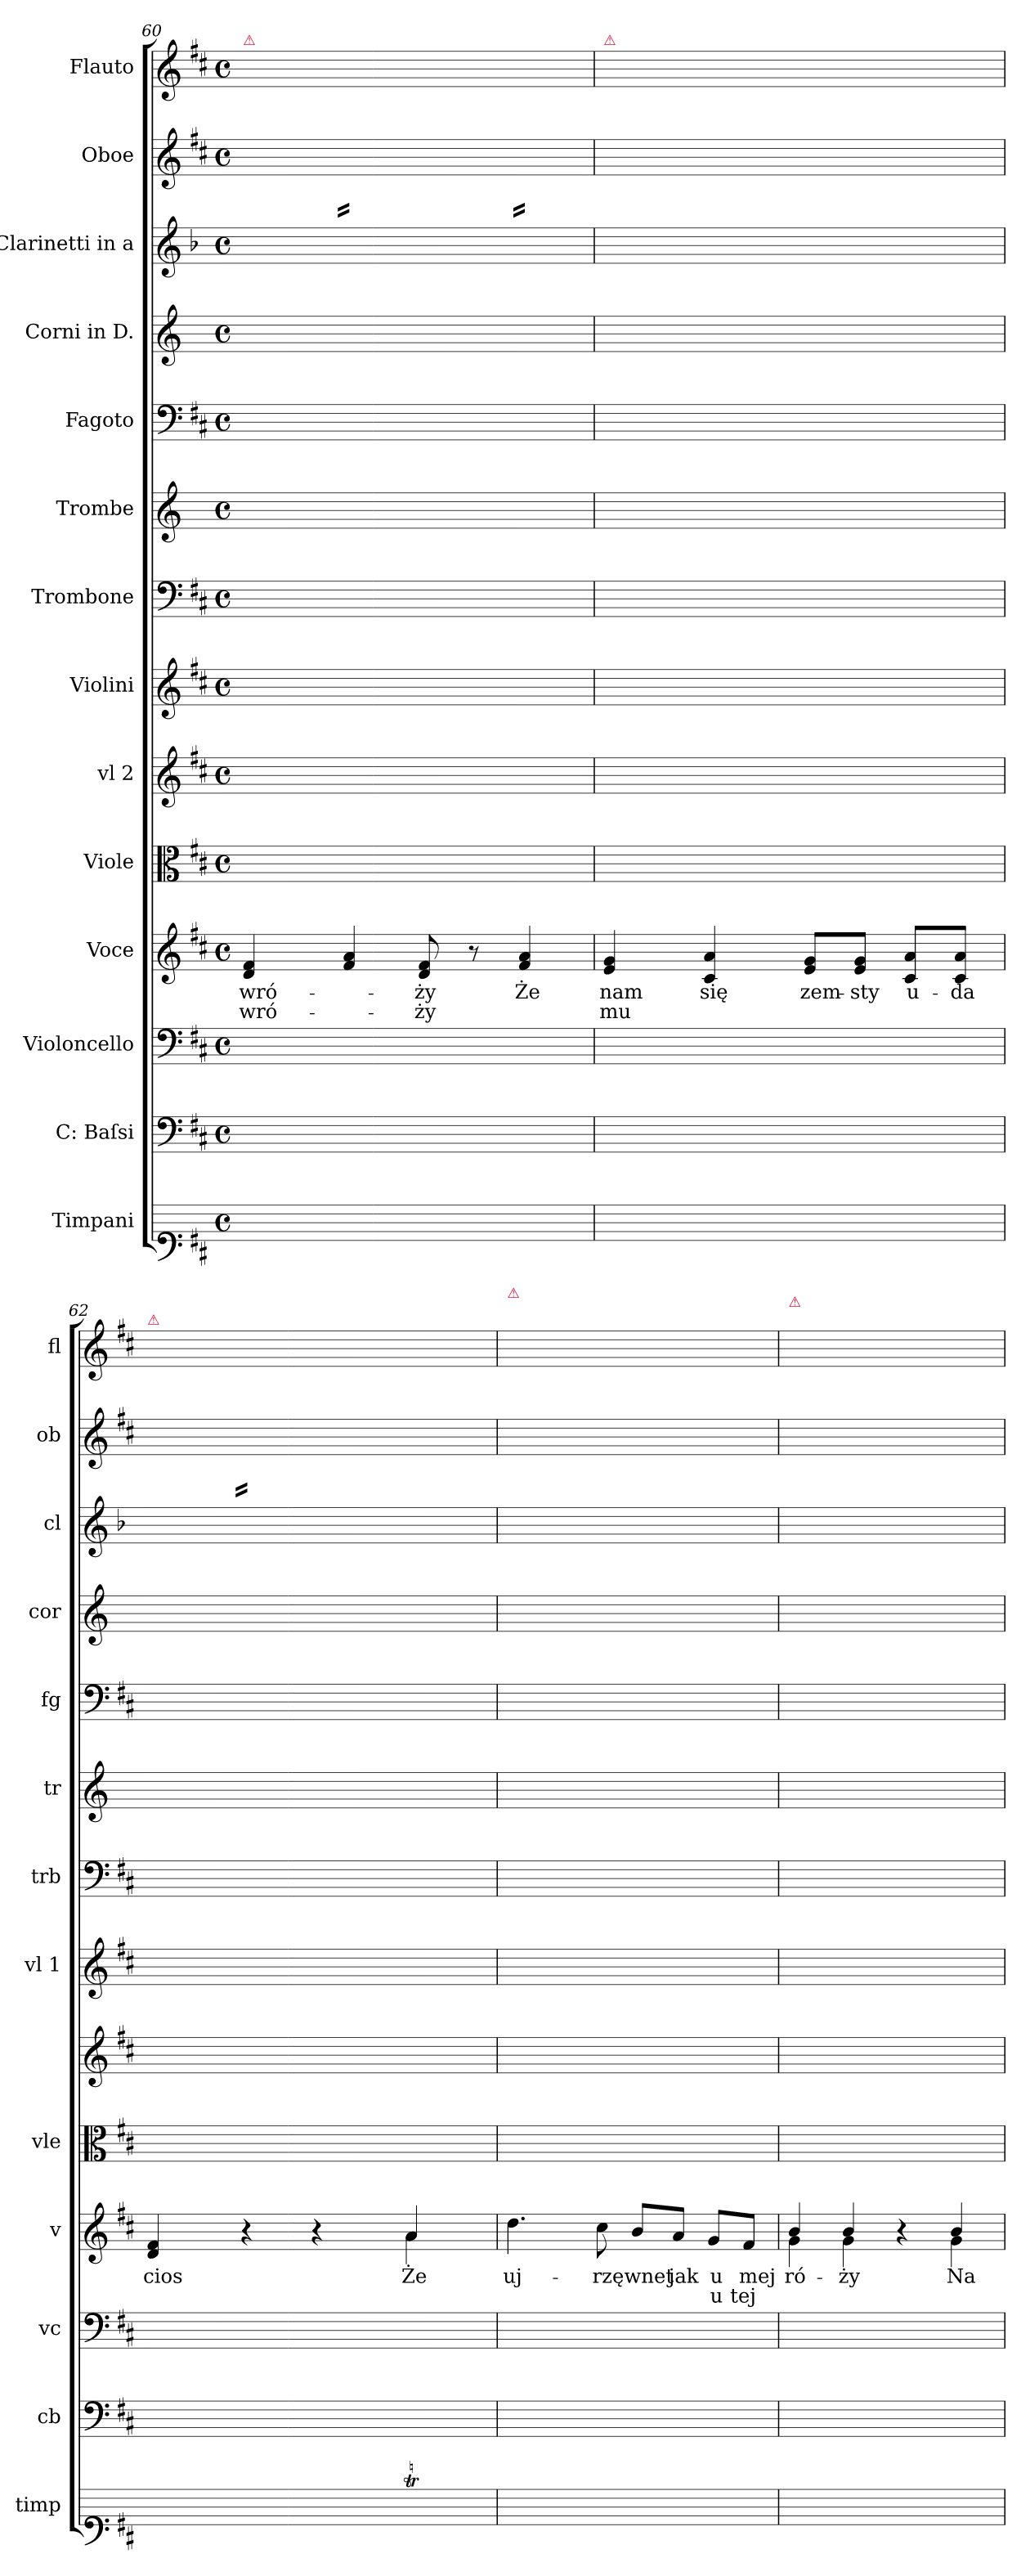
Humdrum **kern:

**kern	**kern	**kern	**kern	**text	**text	**kern	**kern	**kern	**kern	**kern	**kern	**kern	**kern	**kern	**kern
*part14	*part13	*part12	*part11	*part11	*part11	*part10	*part9	*part8	*part7	*part6	*part5	*part4	*part3	*part2	*part1
*staff14	*staff13	*staff12	*staff11	*staff11	*staff11	*staff10	*staff9	*staff8	*staff7	*staff6	*staff5	*staff4	*staff3	*staff2	*staff1
*I"Timpani	*I"C: Baſsi	*I"Violoncello	*I"Voce	*	*	*I"Viole	*I"vl 2	*I"Violini	*I"Trombone	*I"Trombe	*I"Fagoto	*I"Corni in D.	*I"Clarinetti in a	*I"Oboe	*I"Flauto
*I'timp	*I'cb	*I'vc	*I'v	*	*	*I'vle	*	*I'vl 1	*I'trb	*I'tr	*I'fg	*I'cor	*I'cl	*I'ob	*I'fl
*clefF1	*clefF4	*clefF4	*clefG2	*	*	*clefC3	*clefG2	*clefG2	*clefF4	*clefG2	*clefF4	*clefG2	*clefG2	*clefG2	*clefG2
*	*	*	*	*	*	*	*	*	*	*ITrd-1c-2	*	*ITrd6c10	*ITrd2c3	*	*
*k[f#c#]	*k[f#c#]	*k[f#c#]	*k[f#c#]	*	*	*k[f#c#]	*k[f#c#]	*k[f#c#]	*k[f#c#]	*k[f#c#]	*k[f#c#]	*k[f#c#]	*k[f#c#]	*k[f#c#]	*k[f#c#]
*M4/4	*M4/4	*M4/4	*M4/4	*	*	*M4/4	*M4/4	*M4/4	*M4/4	*M4/4	*M4/4	*M4/4	*M4/4	*M4/4	*M4/4
*met(c)	*met(c)	*met(c)	*met(c)	*	*	*met(c)	*met(c)	*met(c)	*met(c)	*met(c)	*met(c)	*met(c)	*met(c)	*met(c)	*met(c)
=60	=60	=60	=60	=60	=60	=60	=60	=60	=60	=60	=60	=60	=60	=60	=60
!	!	!	!	!	!	!	!	!	!	!	!	!	!	!	!LO:TX:a:Bi:color=crimson:t=⚠
1ryy	8D/yy	1ryy	4d/ 4f#/	wró-	wró-	8ryy	8ryy	8ryy	1ryy	1ryy	1Ayy]	1dyy 1f#yy	16f#/LLyy	1ryy	1ryy
.	.	.	.	.	.	.	.	.	.	.	.	.	16a/yy	.	.
.	8ryy	.	.	.	.	8A/yy	8d/yy	8f#/yy	.	.	.	.	16dd'>/yy	.	.
.	.	.	.	.	.	.	.	.	.	.	.	.	16ff#'>/JJyy	.	.
*	*	*	*	*	*	*	*	*	*	*	*	*	*tremolo	*	*
.	8AA/yy	.	4f#/ 4a/	.	.	8ryy	8ryy	8ryy	.	.	.	.	16aa'</yyLL	.	.
.	.	.	.	.	.	.	.	.	.	.	.	.	16aa'</yy	.	.
.	8ryy	.	.	.	.	8d\yy	8f#/yy	8a/yy	.	.	.	.	16aa'</yy	.	.
.	.	.	.	.	.	.	.	.	.	.	.	.	16aa'</yyJJ	.	.
*	*	*	*	*	*	*	*	*	*	*	*	*	*Xtremolo	*	*
.	8D/yy	.	8d/ 8f#/	-ży	-ży	8ryy	8ryy	8ryy	.	.	.	.	16f#/LLyy	.	.
.	.	.	.	.	.	.	.	.	.	.	.	.	16a/yy	.	.
.	8ryy	.	8r	.	.	8A/yy	8d/yy	8f#/yy	.	.	.	.	16dd'>/yy	.	.
.	.	.	.	.	.	.	.	.	.	.	.	.	16ff#'>/JJyy	.	.
*	*	*	*	*	*	*	*	*	*	*	*	*	*tremolo	*	*
.	8AA/yy	.	4f#/ 4a/	Że	.	8ryy	8ryy	8ryy	.	.	.	.	16aa'</yyLL	.	.
.	.	.	.	.	.	.	.	.	.	.	.	.	16aa'</yy	.	.
.	8ryy	.	.	.	.	8d\yy	8f#/yy	8a/yy	.	.	.	.	16aa'</yy	.	.
.	.	.	.	.	.	.	.	.	.	.	.	.	16aa'</yyJJ	.	.
*	*	*	*	*	*	*	*	*	*	*	*	*	*Xtremolo	*	*
=61	=61	=61	=61	=61	=61	=61	=61	=61	=61	=61	=61	=61	=61	=61	=61
!	!	!	!	!	!	!	!	!	!	!	!	!	!	!	!LO:TX:a:Bi:color=crimson:t=⚠
1ryy	8C#/yy	1ryy	4e/ 4g/	nam	mu	8ryy	8ryy	8ryy	1ryy	1ryy	[1Ayy	1eyy 1gyy	16gg/LLyy	1ryy	1ryy
.	.	.	.	.	.	.	.	.	.	.	.	.	16aa/yy	.	.
.	8ryy	.	.	.	.	8A/yy	8e/yy	8g/yy	.	.	.	.	16gg/yy	.	.
.	.	.	.	.	.	.	.	.	.	.	.	.	16ff#/JJyy	.	.
.	8AA/yy	.	4c#/ 4a/	się	.	8ryy	8ryy	8ryy	.	.	.	.	16ee/LLyy	.	.
.	.	.	.	.	.	.	.	.	.	.	.	.	16ff#/yy	.	.
.	8ryy	.	.	.	.	8A/yy	8c#/yy	8a/yy	.	.	.	.	16ee/yy	.	.
.	.	.	.	.	.	.	.	.	.	.	.	.	16dd/JJyy	.	.
.	8C#/yy	.	8e/ 8g/L	zem-	.	8ryy	8ryy	8ryy	.	.	.	.	16cc#/LLyy	.	.
.	.	.	.	.	.	.	.	.	.	.	.	.	16dd/yy	.	.
.	8ryy	.	8e/ 8g/J	-sty	.	8A/yy	8e/yy	8g/yy	.	.	.	.	16cc#/yy	.	.
.	.	.	.	.	.	.	.	.	.	.	.	.	16b/JJyy	.	.
.	8AA/yy	.	8c#/ 8a/L	u-	.	8ryy	8ryy	8ryy	.	.	.	.	16a/LLyy	.	.
.	.	.	.	.	.	.	.	.	.	.	.	.	16b/yy	.	.
.	8ryy	.	8c#/ 8a/J	-da	.	8A/yy	8c#/yy	8a/yy	.	.	.	.	16a/yy	.	.
.	.	.	.	.	.	.	.	.	.	.	.	.	16g/JJyy	.	.
=62	=62	=62	=62	=62	=62	=62	=62	=62	=62	=62	=62	=62	=62	=62	=62
*	*	*	*^	*	*	*	*	*	*	*^	*	*^	*	*	*
!	!	!	!	!	!	!	!	!	!	!	!	!	!	!	!	!	!	!LO:TX:a:Bi:color=crimson:t=⚠
2ryy	8D/yy	1ryy	4d/ 4f#/	2ryy	cios	.	8ryy	8ryy	8ryy	2ryy	2ryy	2ryy	2.A\yy]	2.f#/yy	2.d\yy	16f#/LLyy	2ryy	2ryy
.	.	.	.	.	.	.	.	.	.	.	.	.	.	.	.	16a/yy	.	.
.	8ryy	.	.	.	.	.	8A/yy	8d/yy	8f#/yy	.	.	.	.	.	.	16dd'>/yy	.	.
.	.	.	.	.	.	.	.	.	.	.	.	.	.	.	.	16ff#'>/JJyy	.	.
*	*	*	*	*	*	*	*	*	*	*	*	*	*	*	*	*tremolo	*	*
.	8AA/yy	.	4r	.	.	.	8ryy	8ryy	8ryy	.	.	.	.	.	.	16aa'</yyLL	.	.
.	.	.	.	.	.	.	.	.	.	.	.	.	.	.	.	16aa'</yy	.	.
.	8ryy	.	.	.	.	.	8d\yy	8f#/yy	8a/yy	.	.	.	.	.	.	16aa'</yy	.	.
.	.	.	.	.	.	.	.	.	.	.	.	.	.	.	.	16aa'</yyJJ	.	.
*	*	*	*	*	*	*	*	*	*	*	*	*	*	*	*	*Xtremolo	*	*
4ryy	4D/yy	.	4r	4ryy	.	.	4A/yy	4d/yy	4f#/yy	4ryy	4ryy	4ryy	.	.	.	16a/LLyy	4ryy	4ryy
.	.	.	.	.	.	.	.	.	.	.	.	.	.	.	.	16dd/yy	.	.
.	.	.	.	.	.	.	.	.	.	.	.	.	.	.	.	16ff#'</yy	.	.
.	.	.	.	.	.	.	.	.	.	.	.	.	.	.	.	16aa'</JJyy	.	.
4Ret\yy	8.A\Lyy	.	4a/	4a\	Że	.	8.A/Lyy	8.a\Lyy	8.a/Lyy	4A\yy	4a/yy	4a\yy	8.A\Lyy	4ryy	4ryy	8ddd/yy	8ryy	8ryy
.	.	.	.	.	.	.	.	.	.	.	.	.	.	.	.	16a\LLyy	16a/LLyy	16aa\LLyy
.	32B\LLyy	.	.	.	.	.	32B/LLyy	32b\LLyy	32b/LLyy	.	.	.	32B\LLyy	.	.	32b\Lyy	32b/Lyy	32bb\Lyy
.	32c#\JJJyy	.	.	.	.	.	32c#/JJJyy	32cc#\JJJyy	32cc#/JJJyy	.	.	.	32c#\JJJyy	.	.	32cc#\JJJyy	32cc#/JJJyy	32ccc#\JJJyy
*	*	*	*v	*v	*	*	*	*	*	*	*v	*v	*	*v	*v	*	*	*
=63	=63	=63	=63	=63	=63	=63	=63	=63	=63	=63	=63	=63	=63	=63	=63
!	!	!	!	!	!	!	!	!	!	!	!	!	!	!	!LO:TX:a:Bi:color=crimson:t=⚠
4Re/yy	4.d'>\yy	1ryy	4.dd\	uj-	.	4.d\yy	4.dd\yy	4.dd\yy	4.d\yy	4.dd\yy	4.d'>\yy	1ryy	4.dd\yy	4.dd\yy	4.ddd'>\yy
4ryy	.	.	.	.	.	.	.	.	.	.	.	.	.	.	.
.	8c#'>\yy	.	8cc#\	-rzę	.	8c#\yy	8cc#\yy	8cc#\yy	8c#\yy	8cc#\yy	8c#'>\yy	.	8cc#\yy	8cc#\yy	8ccc#'>\yy
2ryy	8B'>\Lyy	.	8b/L	wnet	.	8B/Lyy	8b/Lyy	8b'</Lyy	8B\Lyy	8b'</Lyy	8B'>\Lyy	.	8b/Lyy	8b/Lyy	8bb'>\Lyy
.	8A'>\yy	.	8a/J	jak	.	8A/yy	8a/yy	8a'</yy	8A\yy	8a'</yy	8A'>\yy	.	8a/yy	8a/yy	8aa'>\yy
.	8G'>\yy	.	8g/L	u	u	8G/yy	8g/yy	8g'</yy	8G\yy	8g'</yy	8G'>\yy	.	8g/yy	8g/yy	8gg'>\yy
.	8F#'>\Jyy	.	8f#/J	mej	tej	8F#/Jyy	8f#/Jyy	8f#'</Jyy	8F#\Jyy	8f#'</Jyy	8F#'>\Jyy	.	8f#/Jyy	8f#/Jyy	8ff#'>\Jyy
=64	=64	=64	=64	=64	=64	=64	=64	=64	=64	=64	=64	=64	=64	=64	=64
*	*	*	*^	*	*	*	*	*	*	*	*	*^	*	*	*
!	!	!	!	!	!	!	!	!	!	!	!	!	!	!	!	!	!LO:TX:a:Bi:color=crimson:t=⚠
1ryy	4G\yy	1ryy	4b/	4g\	ró-	.	4G/yy	4g/yy	4dyy/ 4byy/	4G\yy	4gyy/ 4byy/	4G\yy	4d/yy	4d\yy	4gyy\ 4byy\	4b/yy	4bb\yy
.	4G\yy	.	4b/	4g\	-ży	.	4G/yy	4g/yy	4dyy/ 4byy/	4G\yy	4gyy/ 4byy/	4G\yy	4d/yy	4d\yy	4gyy\ 4byy\	4b/yy	4bb\yy
.	4ryy	.	4r	4ryy	.	.	4ryy	4ryy	4ryy	4ryy	4ryy	4ryy	4ryy	4ryy	4ryy	4ryy	4ryy
.	4G\yy	.	4b/	4g\	Na	.	4g\yy	4g/yy	4dyy/ 4byy/	4G\yy	4gyy/ 4byy/	4G\yy	4d/yy	4d\yy	4gyy\ 4byy\	4gg\yy	4bb\yy
*	*	*	*v	*v	*	*	*	*	*	*	*	*	*v	*v	*	*	*
=	=	=	=	=	=	=	=	=	=	=	=	=	=	=	=
*-	*-	*-	*-	*-	*-	*-	*-	*-	*-	*-	*-	*-	*-	*-	*-
